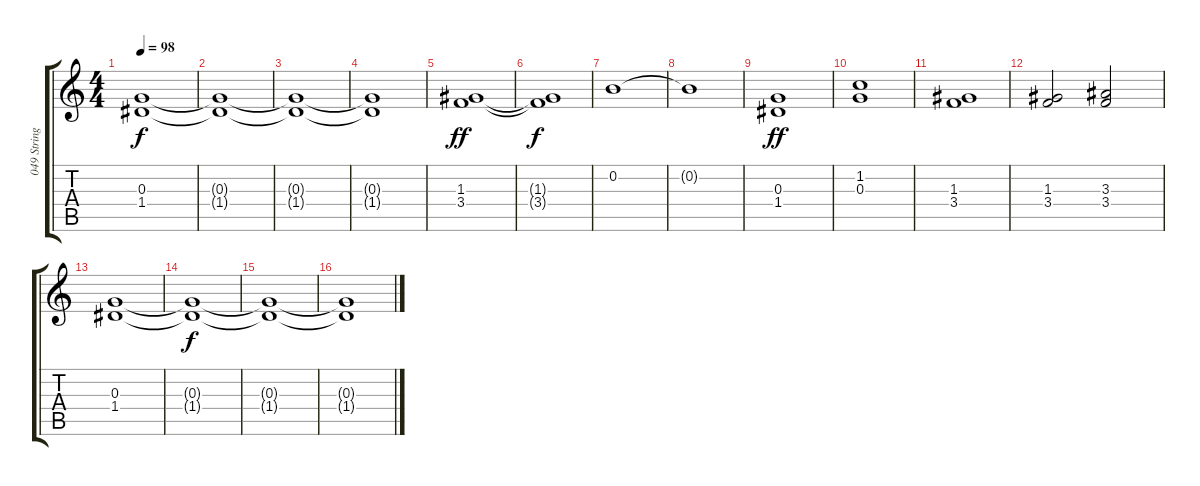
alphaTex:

\track ("049 Strings                             " "049 String") {instrument acousticguitarsteel}
\staff {score tabs}
\tuning (E4 B3 G3 D3 A2 E2) {hide}
\ts (4 4)
\tempo 98
\clef g2
\ks c
(0.3{t} 1.4{t}).1{dy f} |
(0.3{t} 1.4{t}).1 |
(0.3{t} 1.4{t}).1 |
(0.3{t} 1.4{t}).1 |
(1.3 3.4).1{dy ff} |
(1.3{t} 3.4{t}).1{dy f} |
0.2.1 |
0.2{t}.1 |
(0.3 1.4).1{dy ff} |
(1.2 0.3).1 |
(1.3 3.4).1 |
(1.3 3.4).2 (3.3 3.4).2 |
(0.3 1.4).1 |
(0.3{t} 1.4{t}).1{dy f} |
(0.3{t} 1.4{t}).1 |
(0.3{t} 1.4{t}).1
